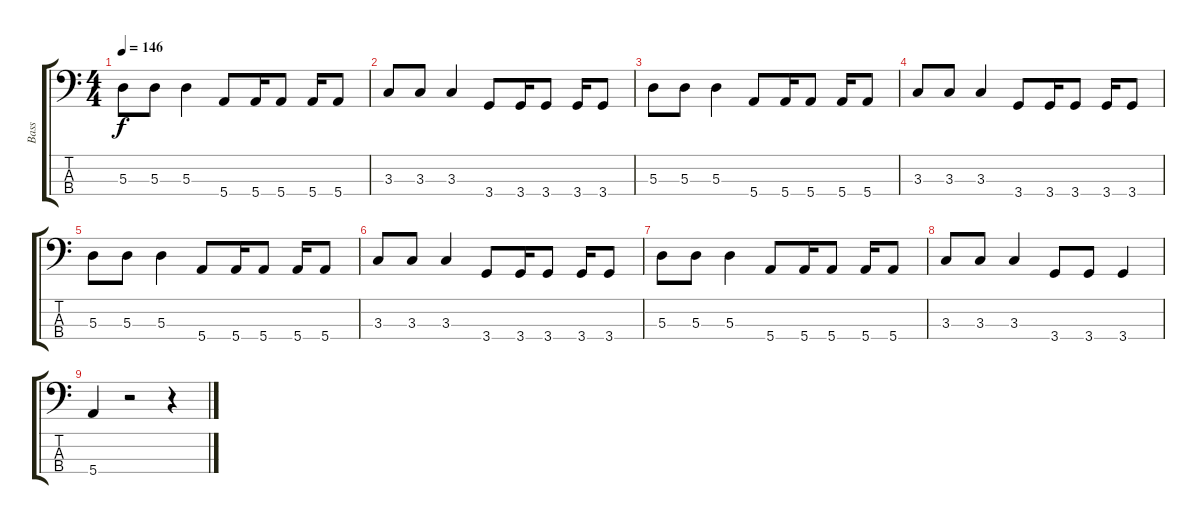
\track ("Bass" "Bass") {instrument electricbasspick}
\staff {score tabs}
\tuning (G2 D2 A1 E1) {hide}
\ts (4 4)
\tempo 146
\clef f4
\ks c
5.3.8{dy f} 5.3.8 5.3.4 5.4.8 5.4.16 5.4.8 5.4.16 5.4.8 |
3.3.8 3.3.8 3.3.4 3.4.8 3.4.16 3.4.8 3.4.16 3.4.8 |
5.3.8 5.3.8 5.3.4 5.4.8 5.4.16 5.4.8 5.4.16 5.4.8 |
3.3.8 3.3.8 3.3.4 3.4.8 3.4.16 3.4.8 3.4.16 3.4.8 |
5.3.8 5.3.8 5.3.4 5.4.8 5.4.16 5.4.8 5.4.16 5.4.8 |
3.3.8 3.3.8 3.3.4 3.4.8 3.4.16 3.4.8 3.4.16 3.4.8 |
5.3.8 5.3.8 5.3.4 5.4.8 5.4.16 5.4.8 5.4.16 5.4.8 |
3.3.8 3.3.8 3.3.4 3.4.8 3.4.8 3.4.4 |
5.4.4 r.2 r.4
